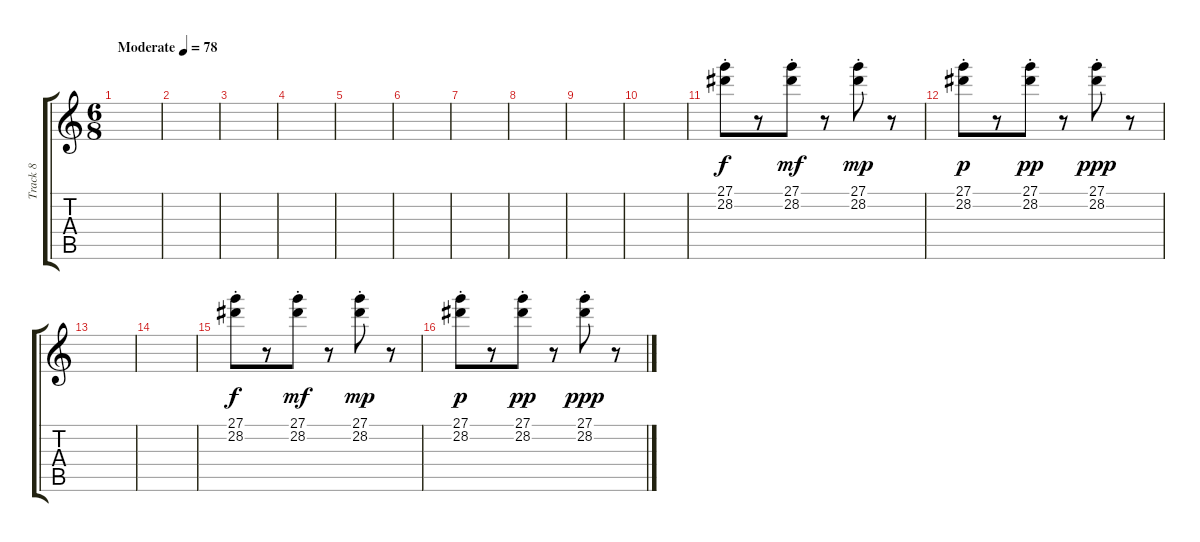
\track ("Track 8" "Track 8") {instrument stringensemble1}
\staff {score tabs}
\tuning (E4 B3 G3 D3 A2 E2) {hide}
\ts (6 8)
\tempo (78 "Moderate")
\clef g2
\ks c
|
|
|
|
|
|
|
|
|
|
(27.1{st} 28.2{st}).8 r.8 (27.1{st} 28.2{st}).8{dy mf} r.8 (27.1{st} 28.2{st}).8{dy mp} r.8 |
(27.1{st} 28.2{st}).8{dy p} r.8 (27.1{st} 28.2{st}).8{dy pp} r.8 (27.1{st} 28.2{st}).8{dy ppp} r.8 |
|
|
(27.1{st} 28.2{st}).8{dy f} r.8 (27.1{st} 28.2{st}).8{dy mf} r.8 (27.1{st} 28.2{st}).8{dy mp} r.8 |
(27.1{st} 28.2{st}).8{dy p} r.8 (27.1{st} 28.2{st}).8{dy pp} r.8 (27.1{st} 28.2{st}).8{dy ppp} r.8
